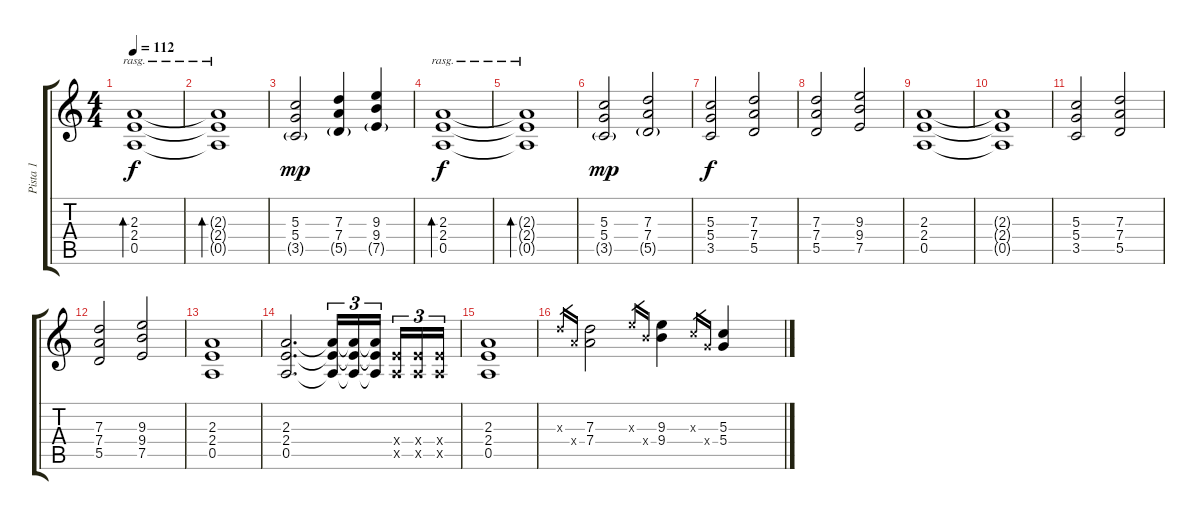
\track ("Pista 1" "Pista 1") {instrument electricguitarclean}
\staff {score tabs}
\tuning (E4 B3 G3 D3 A2 E2) {hide}
\ts (4 4)
\tempo 112
\clef g2
\ks c
(2.3 2.4 0.5).1{bd 240 rasg ii dy f} |
(2.3{t} 2.4{t} 0.5{t}).1{bd 240 rasg ii} |
(5.3 5.4 3.5{g}).2{dy mp} (7.3 7.4 5.5{g}).4 (9.3 9.4 7.5{g}).4 |
(2.3 2.4 0.5).1{bd 240 rasg ii dy f} |
(2.3{t} 2.4{t} 0.5{t}).1{bd 240 rasg ii} |
(5.3 5.4 3.5{g}).2{dy mp} (7.3 7.4 5.5{g}).2 |
(5.3 5.4 3.5).2{dy f} (7.3 7.4 5.5).2 |
(7.3 7.4 5.5).2 (9.3 9.4 7.5).2 |
(2.3 2.4 0.5).1 |
(2.3{t} 2.4{t} 0.5{t}).1 |
(5.3 5.4 3.5).2 (7.3 7.4 5.5).2 |
(7.3 7.4 5.5).2 (9.3 9.4 7.5).2 |
(2.3 2.4 0.5).1 |
(2.3 2.4 0.5).2{d instrument overdrivenguitar} (2.3{t} 2.4{t} 0.5{t}).16{tu (3 2)} (2.3{t} 2.4{t} 0.5{t}).16{tu (3 2)} (2.3{t} 2.4{t} 0.5{t}).16{tu (3 2) beam splitsecondary} (2.4{x} 0.5{x}).16{tu (3 2)} (2.4{x} 0.5{x}).16{tu (3 2)} (2.4{x} 0.5{x}).16{tu (3 2)} |
(2.3 2.4 0.5).1 |
7.3{x}.16{gr} 7.4{x}.16{gr} (7.3 7.4).2 9.3{x}.16{gr} 9.4{x}.16{gr} (9.3 9.4).4 5.3{x}.16{gr} 5.4{x}.16{gr} (5.3 5.4).4
